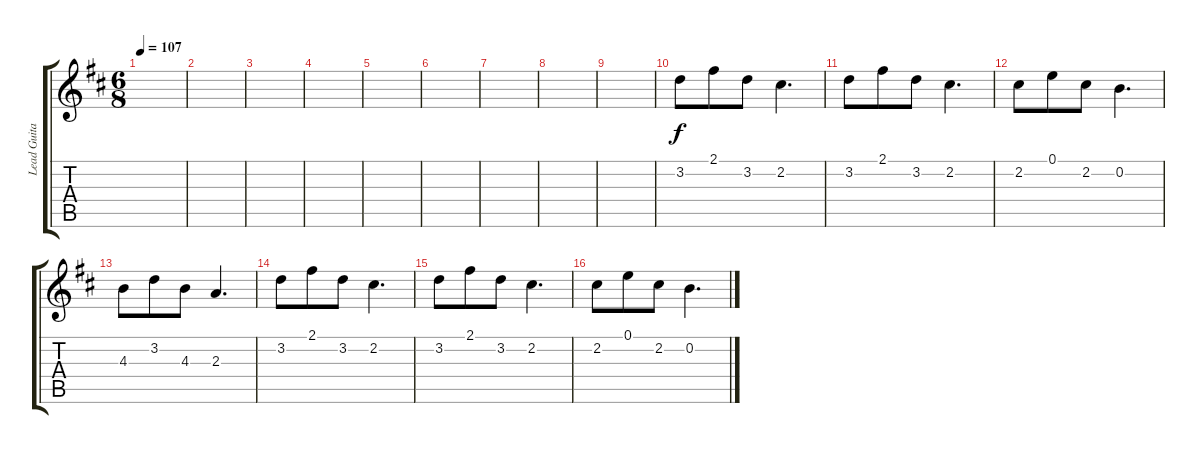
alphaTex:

\track ("Lead Guitar" "Lead Guita") {instrument distortionguitar}
\staff {score tabs}
\tuning (E4 B3 G3 D3 A2 E2) {hide}
\ts (6 8)
\tempo 107
\clef g2
\ks d
|
|
|
|
|
|
|
|
|
3.2.8 2.1.8 3.2.8 2.2.4{d} |
3.2.8 2.1.8 3.2.8 2.2.4{d} |
2.2.8 0.1.8 2.2.8 0.2.4{d} |
4.3.8 3.2.8 4.3.8 2.3.4{d} |
3.2.8 2.1.8 3.2.8 2.2.4{d} |
3.2.8 2.1.8 3.2.8 2.2.4{d} |
2.2.8 0.1.8 2.2.8 0.2.4{d}
